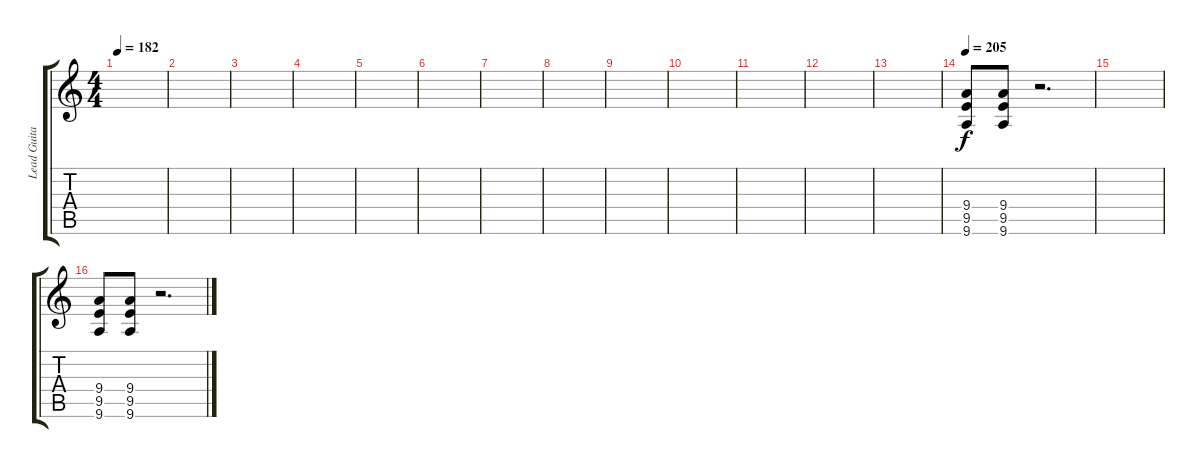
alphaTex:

\track ("Lead Guitar 2" "Lead Guita") {instrument distortionguitar}
\staff {score tabs}
\tuning (D4 A3 F3 C3 G2 C2) {hide}
\ts (4 4)
\tempo 182
\clef g2
\ks c
|
|
|
|
|
|
|
|
|
|
|
|
|
\tempo 205
(9.4 9.5 9.6).8{instrument distortionguitar} (9.4 9.5 9.6).8 r.2{d} |
|
(9.4 9.5 9.6).8 (9.4 9.5 9.6).8 r.2{d}
